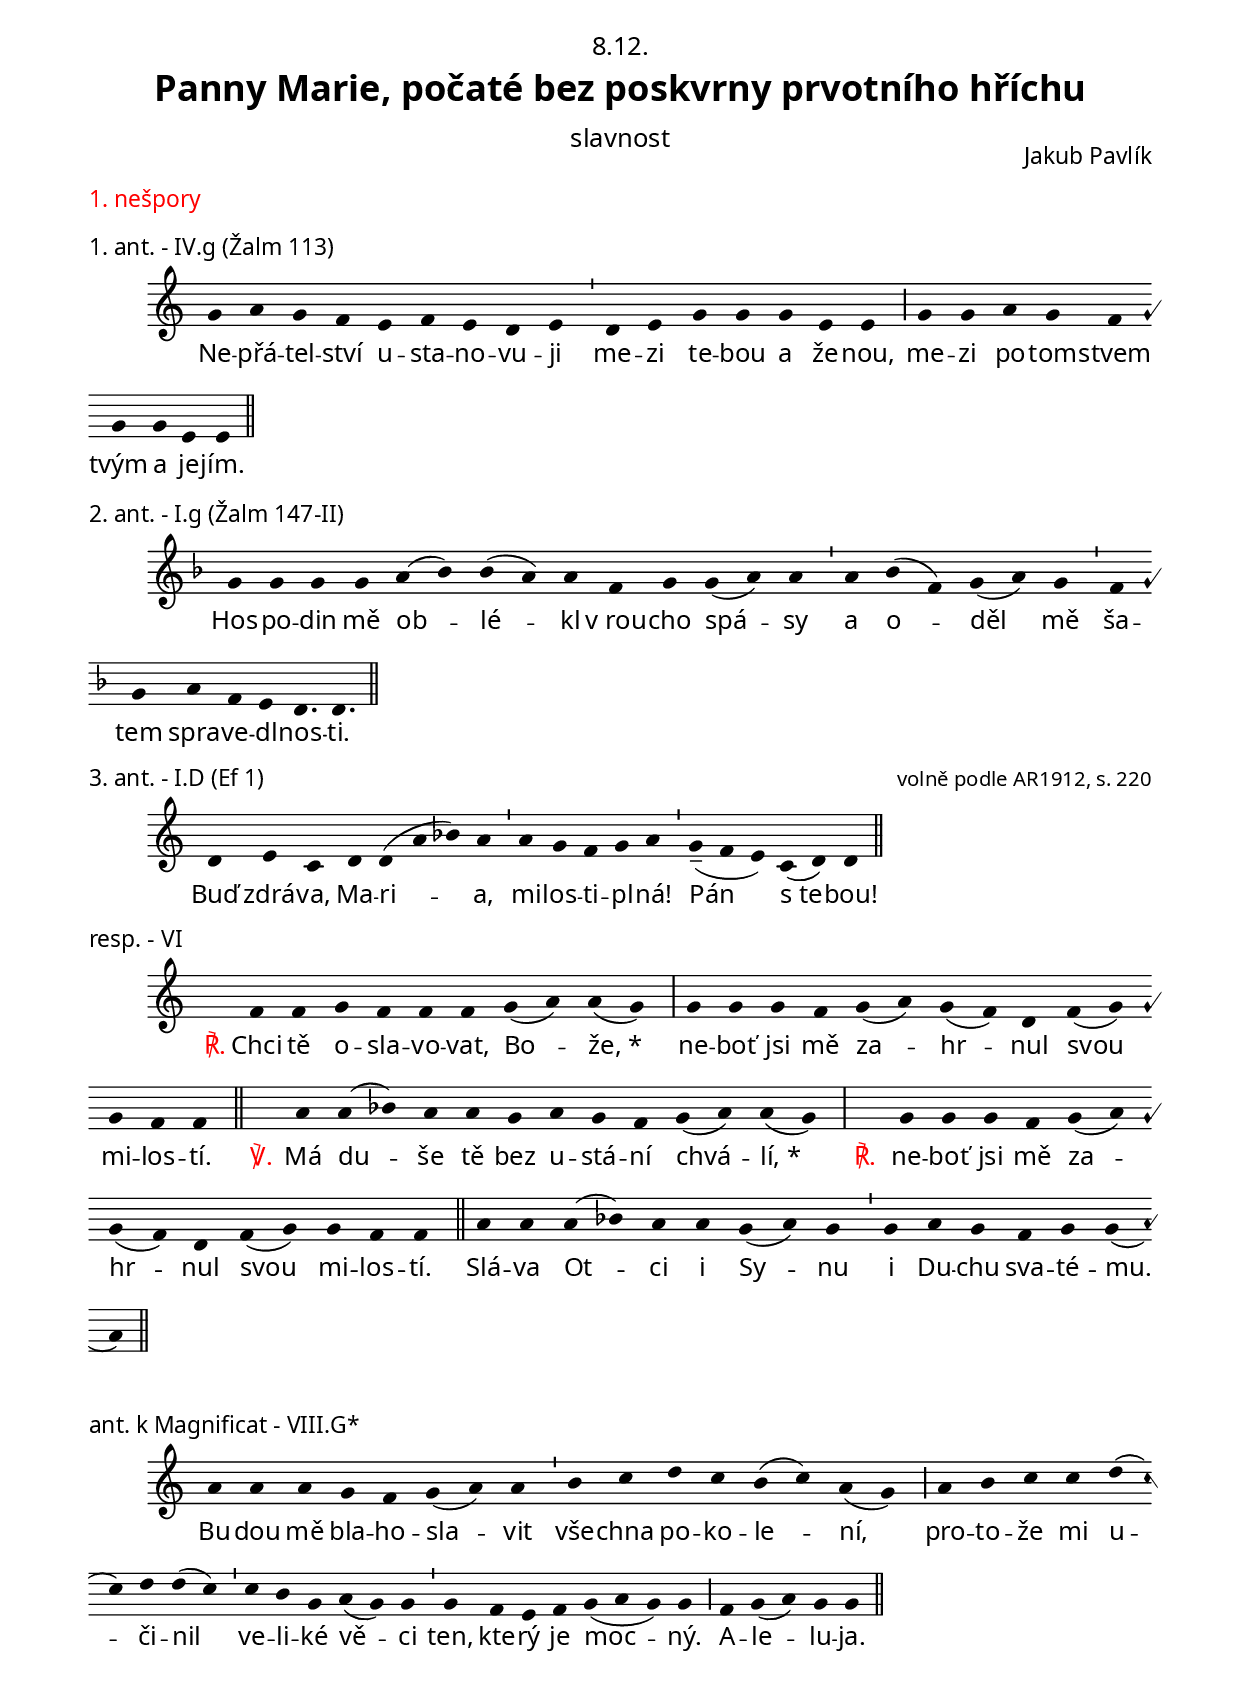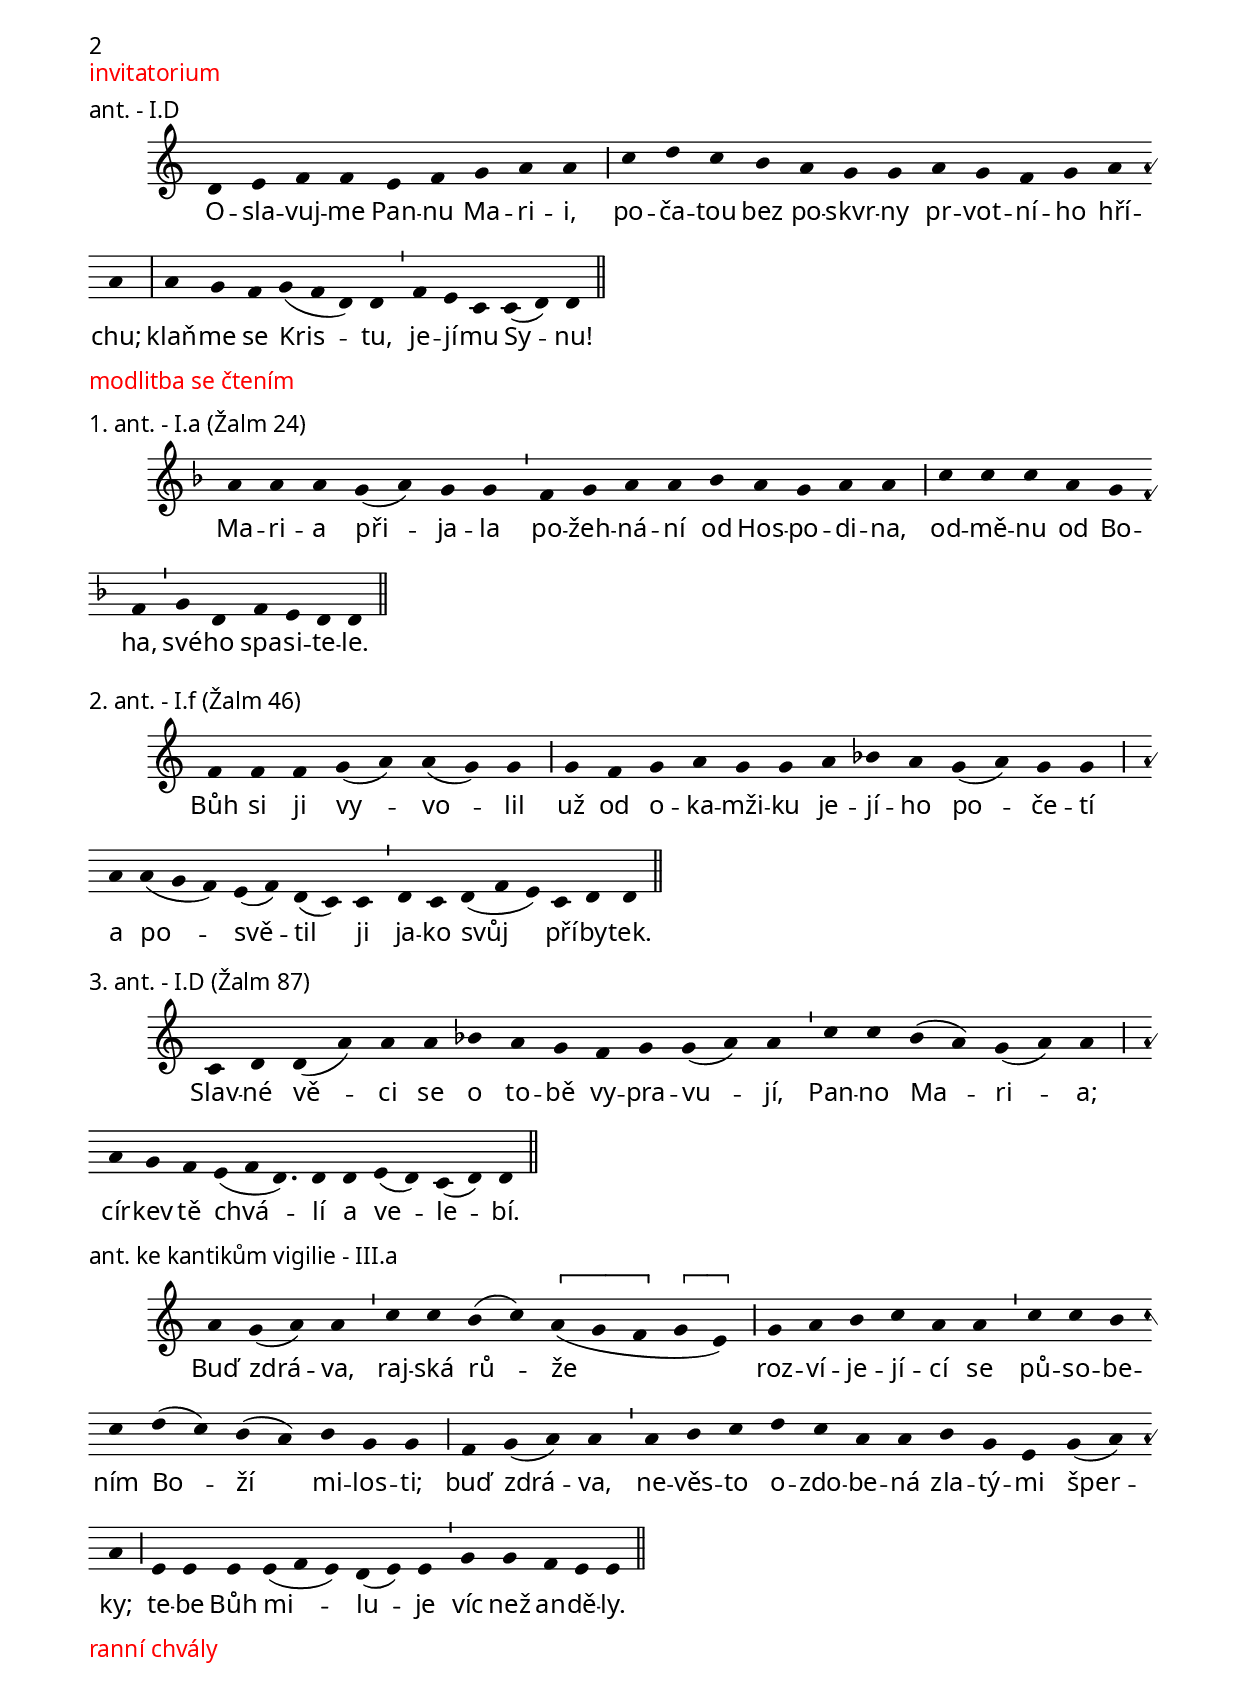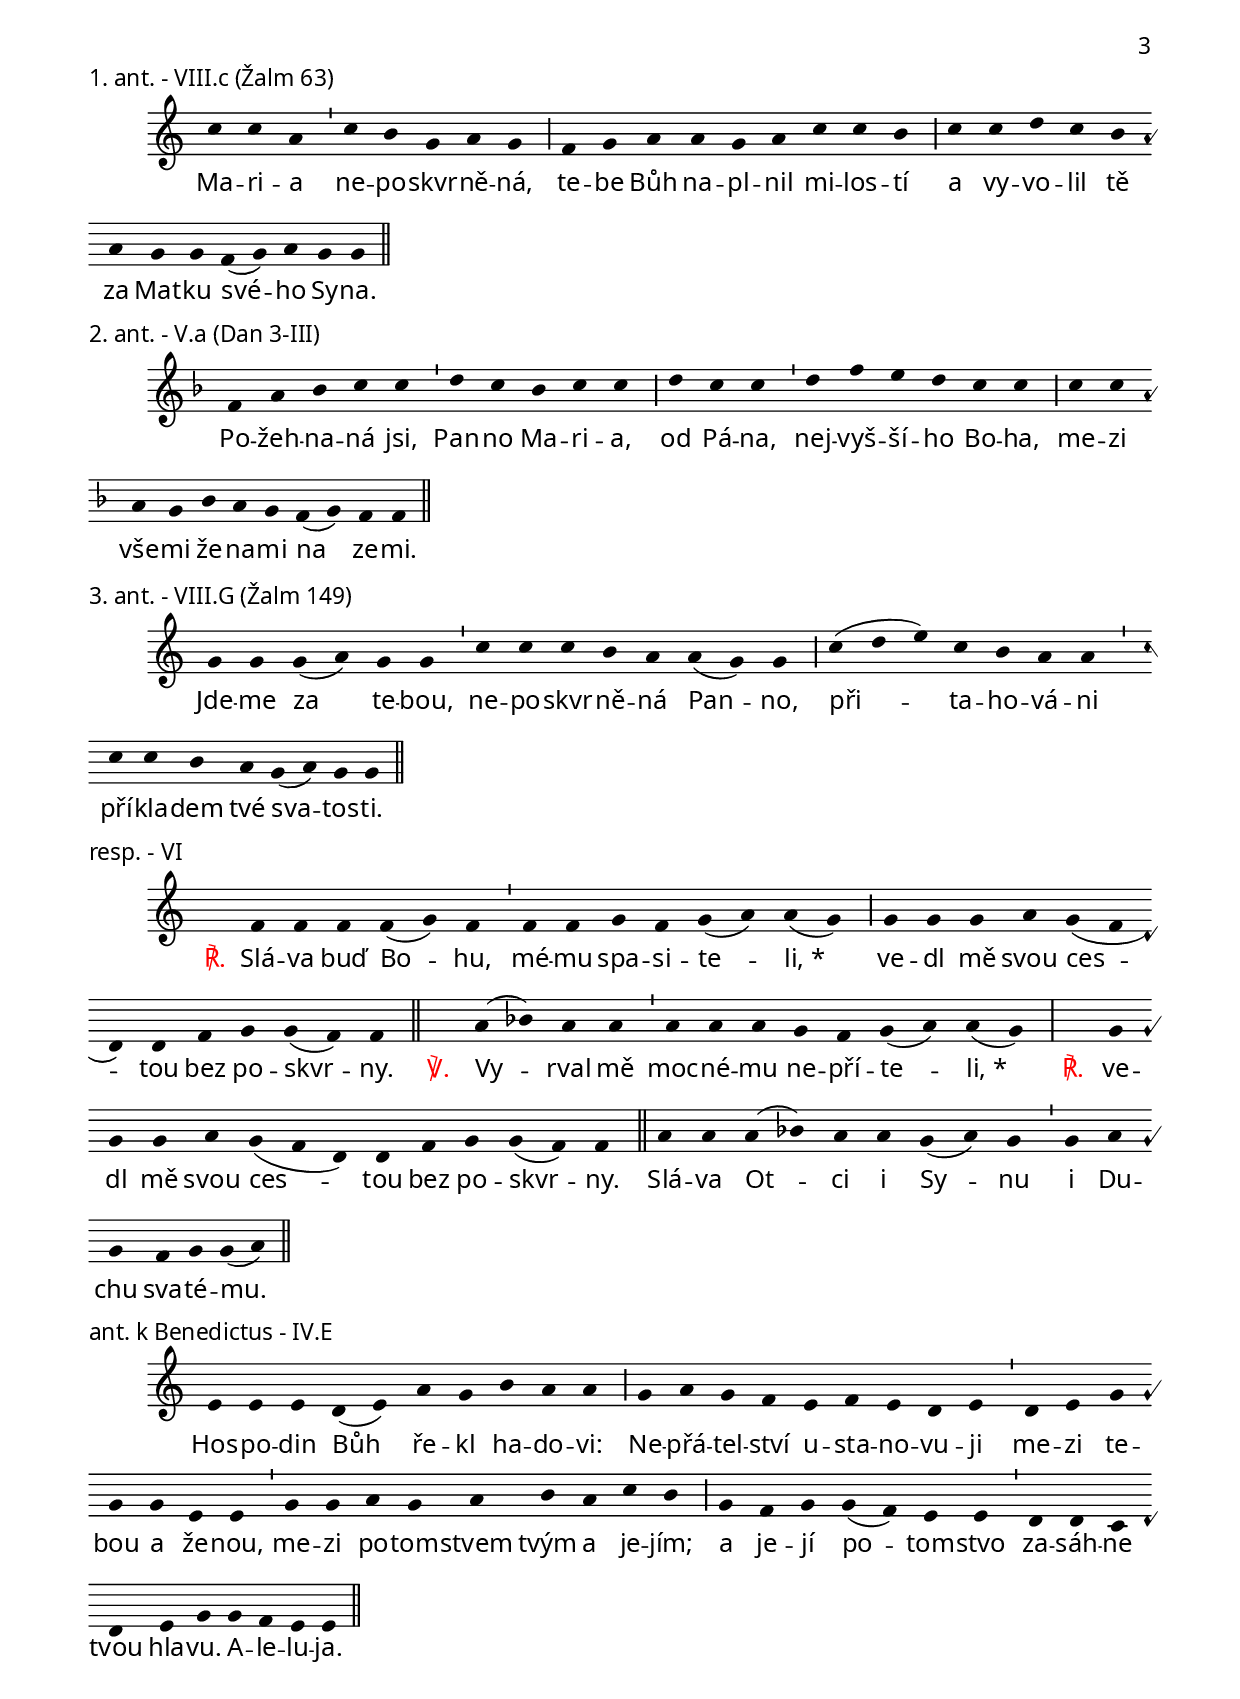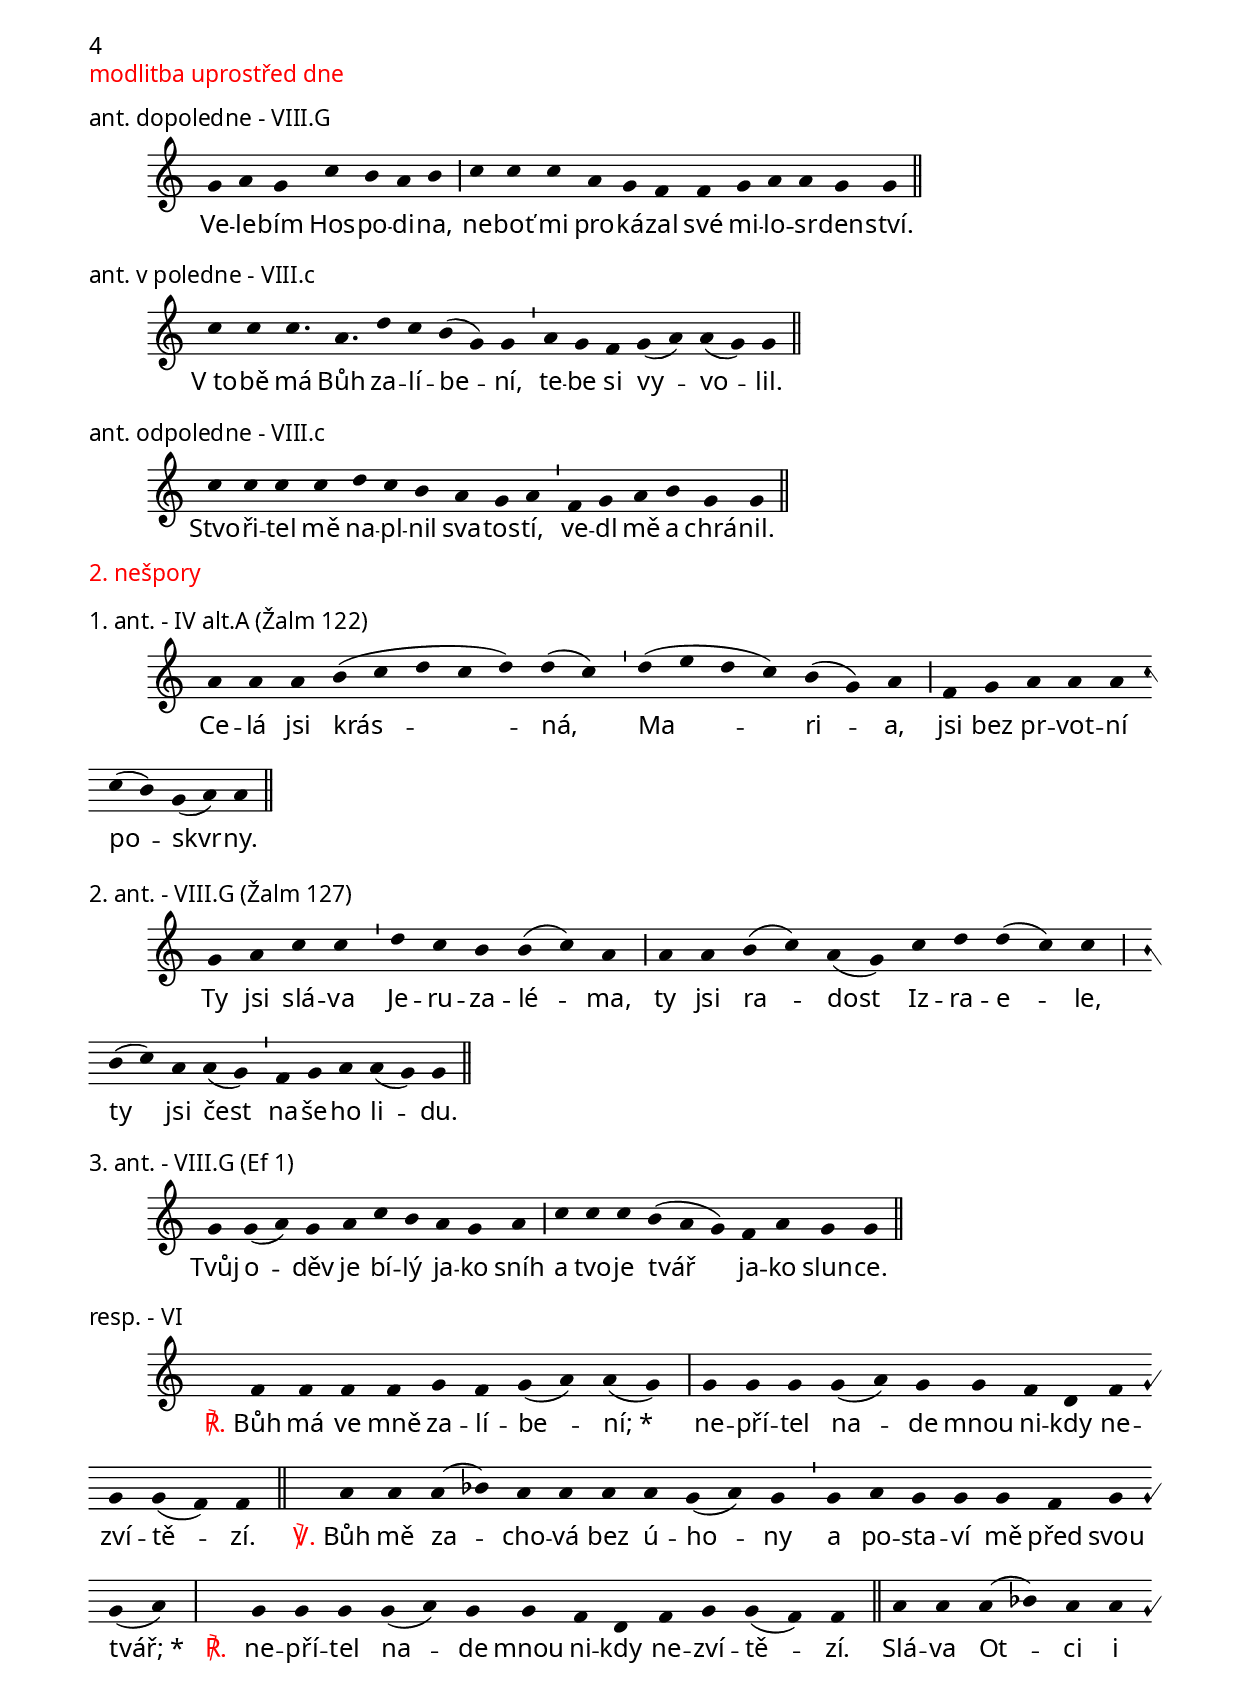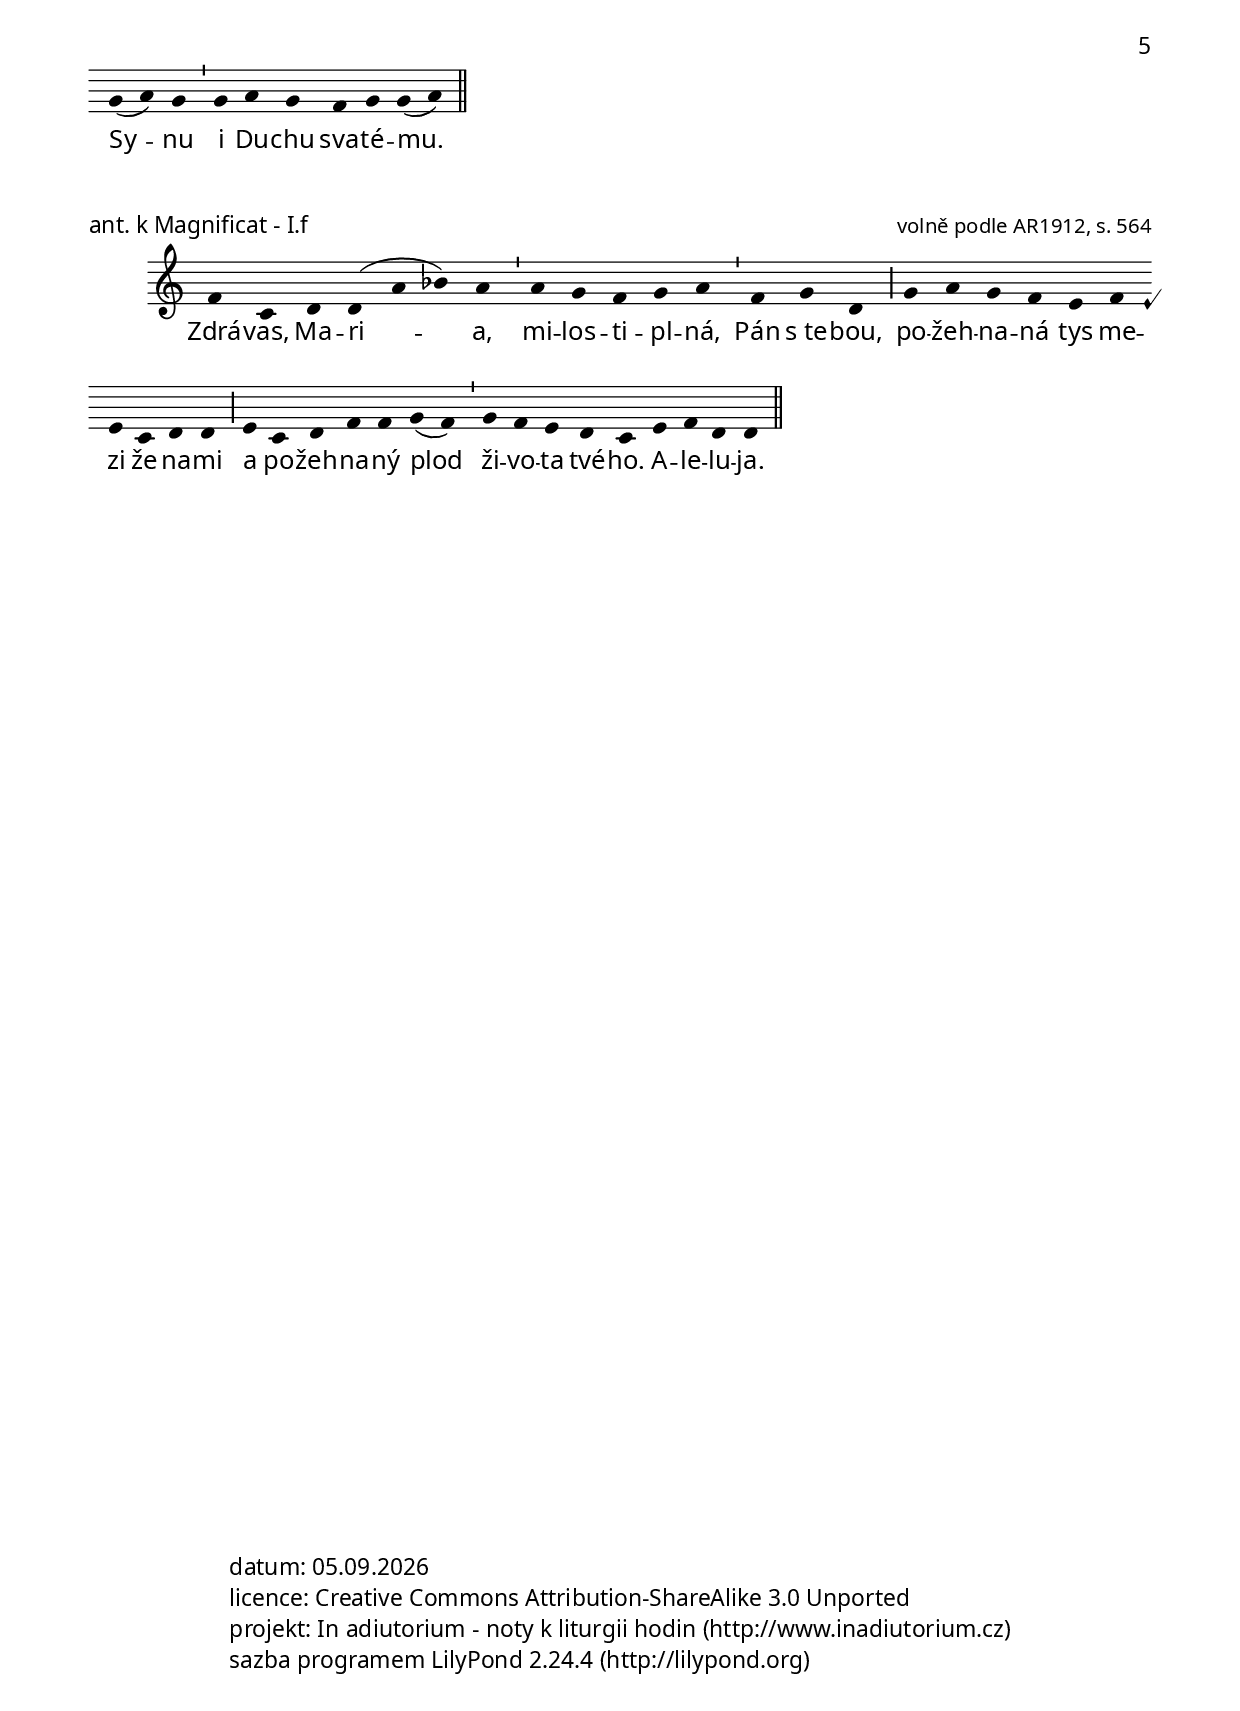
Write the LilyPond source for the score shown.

\version "2.16.0"

\include "../spolecne.ly"
\include "../dilyresponsorii.ly"

\header {
  title = \markup\titleSvatek
            "Panny Marie, počaté bez poskvrny prvotního hříchu"
            slavnost
            8.12.
  composer = "Jakub Pavlík"
}

\markup {\nadpisHodinka {"1. nešpory"}}

\score {
  \relative c'' {
    \choralniRezim
    g a g f e f e d e \barMin d e g g g e e \barMaior
    g g a g f g g e e \barFinalis
  }
  \addlyrics {
    Ne -- přá -- tel -- ství u -- sta -- no -- vu -- ji
    me -- zi te -- bou a že -- nou,
    me -- zi po -- tom -- stvem tvým a je -- jím.
  }
  \header {
    quid = "1. ant."
    modus = "IV"
    differentia = "g"
    psalmus = "Žalm 113"
    id = "1ne-a1"
    fial = "fial://sanktoral/1208pmpocatebezposkvrny.ly#rch-aben?cast=1,2"
    piece = \markup {\sestavTitulek}
  }
}

\score {
  \relative c'' {
    \choralniRezim
    \key f \major
    g4 g g g a( bes) bes( a) a f g g( a) a \barMin
    a bes( f) g( a) g \barMin f g a f e d4. d \barFinalis
  }
  \addlyrics {
    Hos -- po -- din mě ob -- lé -- kl v_rou -- cho spá -- sy
    a o -- děl mě ša -- tem spra -- ve -- dl -- nos -- ti.
  }
  \header {
    quid = "2. ant."
    modus = "I"
    differentia = "g"
    psalmus = "Žalm 147-II"
    id = "1ne-a2"
    fons = "zaltar, st 4.t., r.ch., a.2; zacatek upraven"
    placet = "aktualisovat ze zdroje, upravit fial na automaticky ověřitelný"
    fial = "fial://antifony/tyden4_4streda.ly#rch-ant2?jiny_text"
    piece = \markup {\sestavTitulek}
  }
}

\score {
  \relative c' {
    \choralniRezim
    d4 e c d d( a' bes) a \barMin
    a g f g a \barMin
    g(-- f e) c( d) d \barFinalis
  }
  \addlyrics {
    Buď zdrá -- va, Ma -- ri -- a,
    mi -- los -- ti -- pl -- ná!
    Pán s_te -- bou!
  }
  \header {
    quid = "3. ant."
    modus = "I"
    differentia = "D"
    psalmus = "Ef 1"
    id = "1ne-a3"
    fial = "fial://commune/commune_maria.ly#2ne-a1?-aleluja"
    fons_externus = "volně podle AR1912, s. 220"
    piece = \markup {\sestavTitulek}
  }
}

\score {
  \relative c' {
    \choralniRezim

    % R
    \neviditelna f
    f4 f g f f f g( a) a( g) \barMax
    g g g f g( a) g( f) d f( g) g f f \barFinalis
    % V
    \neviditelna a
    a a( bes) a a g a g f g( a) a( g) \barMax
    % R
    \neviditelna a
    g g g f g( a) g( f) d f( g) g f f \barFinalis
    % Slava
    \respVIdoxologie \barFinalis
  }
  \addlyrics {
    \Response Chci tě o -- sla -- vo -- vat, Bo -- že,_*
    ne -- boť jsi mě za -- hr -- nul svou mi -- los -- tí.
    \Verse Má du -- še tě bez u -- stá -- ní chvá -- lí,_*
    \Response ne -- boť jsi mě za -- hr -- nul svou mi -- los -- tí.
    \textRespDoxologie
  }
  \header {
    quid = "resp."
    modus = "VI"
    id = "1ne-resp"
    piece = \markup {\sestavTitulekResp}
  }
}

\score {
  \relative c'' {
    \choralniRezim
    a4 a a g f g( a) a \barMin
    b c d c b( c) a( g) \barMaior
    a4 b c c d( c) d d( c) \barMin
    c4 b g a( g) g \barMin
    g f e f g( a g) g \barMaior
    f g( a) g g \barFinalis
  }
  \addlyrics {
    Bu -- dou mě bla -- ho -- sla -- vit
    vše -- chna po -- ko -- le -- ní,
    pro -- to -- že mi u -- či -- nil
    ve -- li -- ké vě -- ci
    ten, kte -- rý je moc -- ný.
    A -- le -- lu -- ja.
  }
  \header {
    quid = "ant. k Magnificat"
    modus = "VIII"
    differentia = "G*"
    id = "1ne-amag"
    psalmus = "Magnificat"
    fons = "Nanebevzetí, 1. nešp., k Magnificat"
    fial = "fial://sanktoral/0815nanebevzetipm.ly#1ne-amag"
    piece = \markup {\sestavTitulekBezZalmu}
  }
}

\pageBreak % ZLOM

\markup {\nadpisHodinka {"invitatorium"}}

\score {
  \relative c' {
    \choralniRezim
    d4 e f f e f g a a \barMaior
    c d c b a g g a g f g a a \barMax
    a g f g( f d) d \barMin
    f e c c( d) d \barFinalis
  }
  \addlyrics {
    O -- sla -- vuj -- me Pan -- nu Ma -- ri -- i,
    po -- ča -- tou bez po -- skvr -- ny pr -- vot -- ní -- ho hří -- chu;
    klaň -- me se Kris -- tu,
    je -- jí -- mu Sy -- nu!
  }
  \header {
    quid = "ant."
    modus = "I"
    differentia = "D"
    psalmus = ""
    fial = "commune/commune_maria.ly#invit1?zacatek"
    id = "invit"
    piece = \markup {\sestavTitulekBezZalmu}
  }
}

\markup {\nadpisHodinka {"modlitba se čtením"}}

\score {
  \relative c'' {
    \key d \minor

    \choralniRezim
    a4 a a g( a) g g \barMin f g a a bes a g a a \barMaior
    c c c a g f \barMin g d f e d d \barFinalis
  }
  \addlyrics {
    Ma -- ri -- a při -- ja -- la po -- žeh -- ná -- ní od Hos -- po -- di -- na,
    od -- mě -- nu od Bo -- ha, své -- ho spa -- si -- te -- le.
  }
  \header {
    quid = "1. ant."
    modus = "I"
    differentia = "a"
    psalmus = "Žalm 24"
    fial = "commune/commune_maria.ly#mc-a1?-aleluja"
    id = "mc-a1"
    piece = \markup {\sestavTitulek}
  }
}

\score {
  \relative c' {
    \choralniRezim
    f4 f f g( a) a( g) g \barMaior
    g f g a g g a bes a g( a) g g \barMaior
    a a( g f) e( f) d( c) c \barMin
    d c d( f e) c d d \barFinalis
  }
  \addlyrics {
    Bůh si ji vy -- vo -- lil
    už od o -- ka -- mži -- ku je -- jí -- ho po -- če -- tí
    a po -- svě -- til ji
    ja -- ko svůj pří -- by -- tek.
  }
  \header {
    quid = "2. ant."
    modus = "I"
    differentia = "f"
    psalmus = "Žalm 46"
    fial = "commune/commune_maria.ly#mc-a2?zacatek"
    placet = "vyzkoušet alternativy"
    id = "mc-a2"
    piece = \markup {\sestavTitulek}
  }
}

\score {
  \relative c' {
    \choralniRezim
    c4 d d( a') a a bes a g f g g( a) a \barMin
    c c b( a) g( a) a \barMaior
    a g f e( f d4.) d4 d e( d) c( d) d \barFinalis
  }
  \addlyrics {
    Slav -- né vě -- ci se o to -- bě vy -- pra -- vu -- jí,
    Pan -- no Ma -- ri -- a;
    cír -- kev tě chvá -- lí a ve -- le -- bí.
  }
  \header {
    quid = "3. ant."
    modus = "I"
    differentia = "D"
    psalmus = "Žalm 87"
    fial = "commune/commune_maria.ly#mc-a3?zacatek"
    id = "mc-a3"
    piece = \markup {\sestavTitulek}
  }
}

\score {
  \relative c'' {
    \choralniRezim
    a4 g( a) a \barMin
    c c b( c) \[ a( g f \] \[ g e) \] \barMaior
    g a b c a a \barMin
    c c b c d( c) b( a) b g g \barMaior
    f g( a) a \barMin
    a b c d c a a b g e g( a) a \barMaior
    e e e e( f e) d( e) e \barMin
    g g f e e \barFinalis
  }
  \addlyrics {
    Buď zdrá -- va,
    raj -- ská rů -- že
    roz -- ví -- je -- jí -- cí se
    pů -- so -- be -- ním Bo -- ží mi -- los -- ti;
    buď zdrá -- va,
    ne -- věs -- to o -- zdo -- be -- ná zla -- tý -- mi šper -- ky;
    te -- be Bůh mi -- lu -- je
    víc než an -- dě -- ly.
  }
  \header {
    quid = "ant. ke kantikům vigilie"
    modus = "III"
    differentia = "a"
    psalmus = ""
    id = "mc-avig"
    piece = \markup {\sestavTitulekBezZalmu}
  }
}

\markup {\nadpisHodinka {"ranní chvály"}}

\score {
  \relative c'' {
    \choralniRezim
    c4 c a \barMin
    c b g a g \barMaior
    f g a a g a c c b \barMaior
    c c d c b a g g f( g) a g g \barFinalis
  }
  \addlyrics {
    Ma -- ri -- a
    ne -- po -- skvr -- ně -- ná,
    te -- be Bůh na -- pl -- nil mi -- los -- tí
    a vy -- vo -- lil tě za Mat -- ku své -- ho Sy -- na.
  }
  \header {
    quid = "1. ant."
    modus = "VIII"
    differentia = "c"
    psalmus = "Žalm 63"
    id = "rch-a1"
    piece = \markup {\sestavTitulek}
  }
}

\score {
  \relative c' {
    \key f \major
    \choralniRezim
    f4 a bes c c \barMin
    d c bes c c \barMaior
    d c c \barMin
    d f e d c c \barMaior
    c c a g bes a g f( g) f f \barFinalis
  }
  \addlyrics {
    Po -- žeh -- na -- ná jsi, Pan -- no Ma -- ri -- a,
    od Pá -- na,
    nej -- vyš -- ší -- ho Bo -- ha,
    me -- zi vše -- mi že -- na -- mi na ze -- mi.
  }
  \header {
    quid = "2. ant."
    modus = "V"
    differentia = "a"
    psalmus = "Dan 3-III"
    id = "rch-a2"
    fial = "fial://commune/commune_maria.ly#sob-aben2"
    piece = \markup {\sestavTitulek}
  }
}

\score {
  \relative c'' {
    \choralniRezim
    g4 g g( a) g g \barMin
    c c c b a a( g) g \barMaior
    c( d e) c b a a \barMin
    c c b a g( a) g g \barFinalis
  }
  \addlyrics {
    Jde -- me za te -- bou,
    ne -- po -- skvr -- ně -- ná Pan -- no,
    při -- ta -- ho -- vá -- ni
    pří -- kla -- dem tvé sva -- tos -- ti.
  }
  \header {
    quid = "3. ant."
    modus = "VIII"
    differentia = "G"
    psalmus = "Žalm 149"
    id = "rch-a3"
    piece = \markup {\sestavTitulek}
  }
}

\score {
  \relative c' {
    \choralniRezim

    % R
    \neviditelna f
    f4 f f f( g) f \barMin f f g f g( a) a( g) \barMaior
    g g g a g( f d) d f g g( f) f \barFinalis
    % V
    \neviditelna a
    a4( bes) a a \barMin a a a g f g( a) a( g) \barMax
    % R
    \neviditelna a
    g g g a g( f d) d f g g( f) f \barFinalis
    % Slava
    \respVIdoxologie \barFinalis
  }
  \addlyrics {
    \Response Slá -- va buď Bo -- hu, mé -- mu spa -- si -- te -- li,_*
    ve -- dl mě svou ces -- tou bez po -- skvr -- ny.
    \Verse Vy -- rval mě moc -- né -- mu ne -- pří -- te -- li,_*
    \Response ve -- dl mě svou ces -- tou bez po -- skvr -- ny.
    \textRespDoxologie
  }
  \header {
    quid = "resp."
    modus = "VI"
    id = "rch-resp"
    piece = \markup {\sestavTitulekResp}
  }
}

\score {
  \relative c' {
    \choralniRezim
    e4 e e d( e) a g b a a \barMaior
    g a g f e f e d e \barMin d e g g g e e \barMin
    g g a g a b a c b \barMaior
    g f g g( f) e e \barMin d d c d e g
    g f e e \barFinalis
  }
  \addlyrics {
    Hos -- po -- din Bůh ře -- kl ha -- do -- vi:
    Ne -- přá -- tel -- ství u -- sta -- no -- vu -- ji
    me -- zi te -- bou a že -- nou,
    me -- zi po -- tom -- stvem tvým a je -- jím;
    a je -- jí po -- tom -- stvo za -- sáh -- ne tvou hla -- vu.
    A -- le -- lu -- ja.
  }
  \header {
    quid = "ant. k Benedictus"
    modus = "IV"
    differentia = "E"
    psalmus = ""
    placet = "_mezi potomstvem tvým a jejím_ není moc zpěvné a poslouchatelný lidový zpěv považuji za prakticky vyloučený"
    id = "rch-aben"
    piece = \markup {\sestavTitulekBezZalmu}
  }
}

\pageBreak % ZLOM

\markup {\nadpisHodinka {"modlitba uprostřed dne"}}

\score {
  \relative c'' {
    \choralniRezim
    g4 a g c b a b \barMaior
    c c c a g f f g a a g g \barFinalis
  }
  \addlyrics {
    Ve -- le -- bím Hos -- po -- di -- na,
    ne -- boť mi pro -- ká -- zal své mi -- lo -- sr -- den -- ství.
  }
  \header {
    quid = "ant. dopoledne"
    modus = "VIII"
    differentia = "G"
    psalmus = ""
    id = "tercie"
    fial = "fial://commune/commune_svatazena.ly#1ne-a1?-aleluja"
    piece = \markup {\sestavTitulekBezZalmu}
  }
}

\score {
  \relative c'' {
    \choralniRezim
    c4 c c4. a d4 c b( g) g \barMin
    a g f g( a) a( g) g \barFinalis
  }
  \addlyrics {
    V_to -- bě má Bůh za -- lí -- be -- ní,
    te -- be si vy -- vo -- lil.
  }
  \header {
    quid = "ant. v poledne"
    modus = "VIII"
    differentia = "c"
    psalmus = ""
    id = "sexta"
    fial = "fial://commune/commune_svatazena.ly#1ne-a3?-aleluja"
    piece = \markup {\sestavTitulekBezZalmu}
  }
}

\score {
  \relative c'' {
    \choralniRezim
    c4 c c c d c b a g a \barMin f g a b g g \barFinalis
  }
  \addlyrics {
    Stvo -- ři -- tel mě na -- pl -- nil sva -- tos -- tí,
    ve -- dl mě a chrá -- nil.
  }
  \header {
    quid = "ant. odpoledne"
    modus = "VIII"
    differentia = "c"
    psalmus = ""
    placet = "půjde lépe"
    id = "nona"
    piece = \markup {\sestavTitulekBezZalmu}
  }
}

\markup {\nadpisHodinka {"2. nešpory"}}

\score {
  \relative c'' {
    \choralniRezim
    a4 a a b( c d c d) d( c) \barMin
    d( e d c) b( g) a \barMaior
    f g a a a c( b) g( a) a \barFinalis
  }
  \addlyrics {
    Ce -- lá jsi krás -- ná,
    Ma -- ri -- a,
    jsi bez pr -- vot -- ní po -- skvr -- ny.
  }
  \header {
    quid = "1. ant."
    modus = "IV alt"
    differentia = "A"
    psalmus = "Žalm 122"
    placet = "melodie ve skutečnosti tíhne k finále G, nikoli A"
    id = "2ne-a1"
    piece = \markup {\sestavTitulek}
  }
}

\score {
  \relative c'' {
    \choralniRezim
    g4 a c c \barMin d4 c b b( c) a \barMaior
    a a b( c) a( g) c d d( c) c \barMaior
    b( c) a a( g) \barMin f4 g a a( g) g \barFinalis
  }
  \addlyrics {
    Ty jsi slá -- va Je -- ru -- za -- lé -- ma,
    ty jsi ra -- dost Iz -- ra -- e -- le,
    ty jsi čest na -- še -- ho li -- du.
  }
  \header {
    quid = "2. ant."
    modus = "VIII"
    differentia = "G"
    psalmus = "Žalm 127"
    id = "2ne-a2"
    fial = "fial://commune/commune_maria.ly#rch-a2?-aleluja"
    piece = \markup {\sestavTitulek}
  }
}

\score {
  \relative c'' {
    \choralniRezim
    g4 g( a) g a c b a g a \barMaior
    c c c b( a g) f a g g \barFinalis
  }
  \addlyrics {
    Tvůj o -- děv je bí -- lý ja -- ko sníh
    a tvo -- je tvář ja -- ko slun -- ce.
  }
  \header {
    quid = "3. ant."
    modus = "VIII"
    differentia = "G"
    psalmus = "Ef 1"
    id = "2ne-a3"
    piece = \markup {\sestavTitulek}
  }
}

\score {
  \relative c' {
    \choralniRezim

    % R
    \neviditelna f
    f4 f f f g f g( a) a( g) \barMax
    g g g g( a) g g f d f g g( f) f \barFinalis
    % V
    \neviditelna a
    a4 a a( bes) a a a a g( a) g \barMin
    g a g g g f g g( a) \barMax
    % R
    \neviditelna a
    g g g g( a) g g f d f g g( f) f \barFinalis
    % Slava
    \respVIdoxologie \barFinalis
  }
  \addlyrics {
    \Response Bůh má ve mně za -- lí -- be -- ní;_*
    ne -- pří -- tel na -- de mnou ni -- kdy ne -- zví -- tě -- zí.
    \Verse Bůh mě za -- cho -- vá bez ú -- ho -- ny
    a po -- sta -- ví mě před svou tvář;_*
    \Response ne -- pří -- tel na -- de mnou ni -- kdy ne -- zví -- tě -- zí.
    \textRespDoxologie
  }
  \header {
    quid = "resp."
    modus = "VI"
    id = "2ne-resp"
    piece = \markup {\sestavTitulekResp}
  }
}

\score {
  \relative c' {
    \choralniRezim
    f4 c d d( a' bes) a \barMin
    a g f g a \barMin
    f g d \barMaior

    g a g f e
    f e c d d \barMaior
    e c d f f g( f) \barMin
    g f e d c
    e f d d \barFinalis
  }
  \addlyrics {
    Zdrá -- vas, Ma -- ri -- a,
    mi -- los -- ti -- pl -- ná,
    Pán s_te -- bou,

    po -- žeh -- na -- ná tys
    me -- zi že -- na -- mi
    a po -- žeh -- na -- ný plod
    ži -- vo -- ta tvé -- ho.
    A -- le -- lu -- ja.
  }
  \header {
    quid = "ant. k Magnificat"
    modus = "I"
    differentia = "f"
    psalmus = ""
    id = "2ne-amag"
    fons_externus = "volně podle AR1912, s. 564"
    piece = \markup {\sestavTitulekBezZalmu}
  }
}